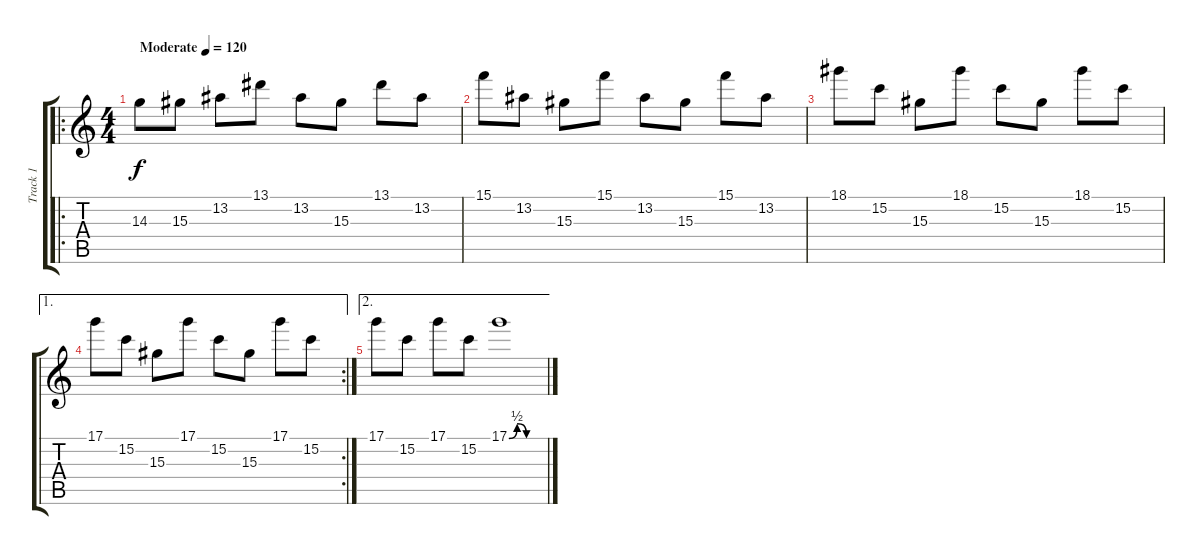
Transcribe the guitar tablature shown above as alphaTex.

\track ("Track 1" "Track 1") {instrument overdrivenguitar}
\staff {score tabs}
\tuning (D4 A3 F3 C3 G2 C2) {hide}
\ro
\ts (4 4)
\tempo (120 "Moderate")
\clef g2
\ks c
14.3.8{dy f instrument overdrivenguitar} 15.3.8 13.2.8 13.1.8 13.2.8 15.3.8 13.1.8 13.2.8 |
15.1.8 13.2.8 15.3.8 15.1.8 13.2.8 15.3.8 15.1.8 13.2.8 |
18.1.8 15.2.8 15.3.8 18.1.8 15.2.8 15.3.8 18.1.8 15.2.8 |
\ae 1
\rc 2
17.1.8 15.2.8 15.3.8 17.1.8 15.2.8 15.3.8 17.1.8 15.2.8 |
\ae 2
17.1.8 15.2.8 17.1.8 15.2.8 17.1{be (custom 0 0 14 2 30 0 60 0)}.1
